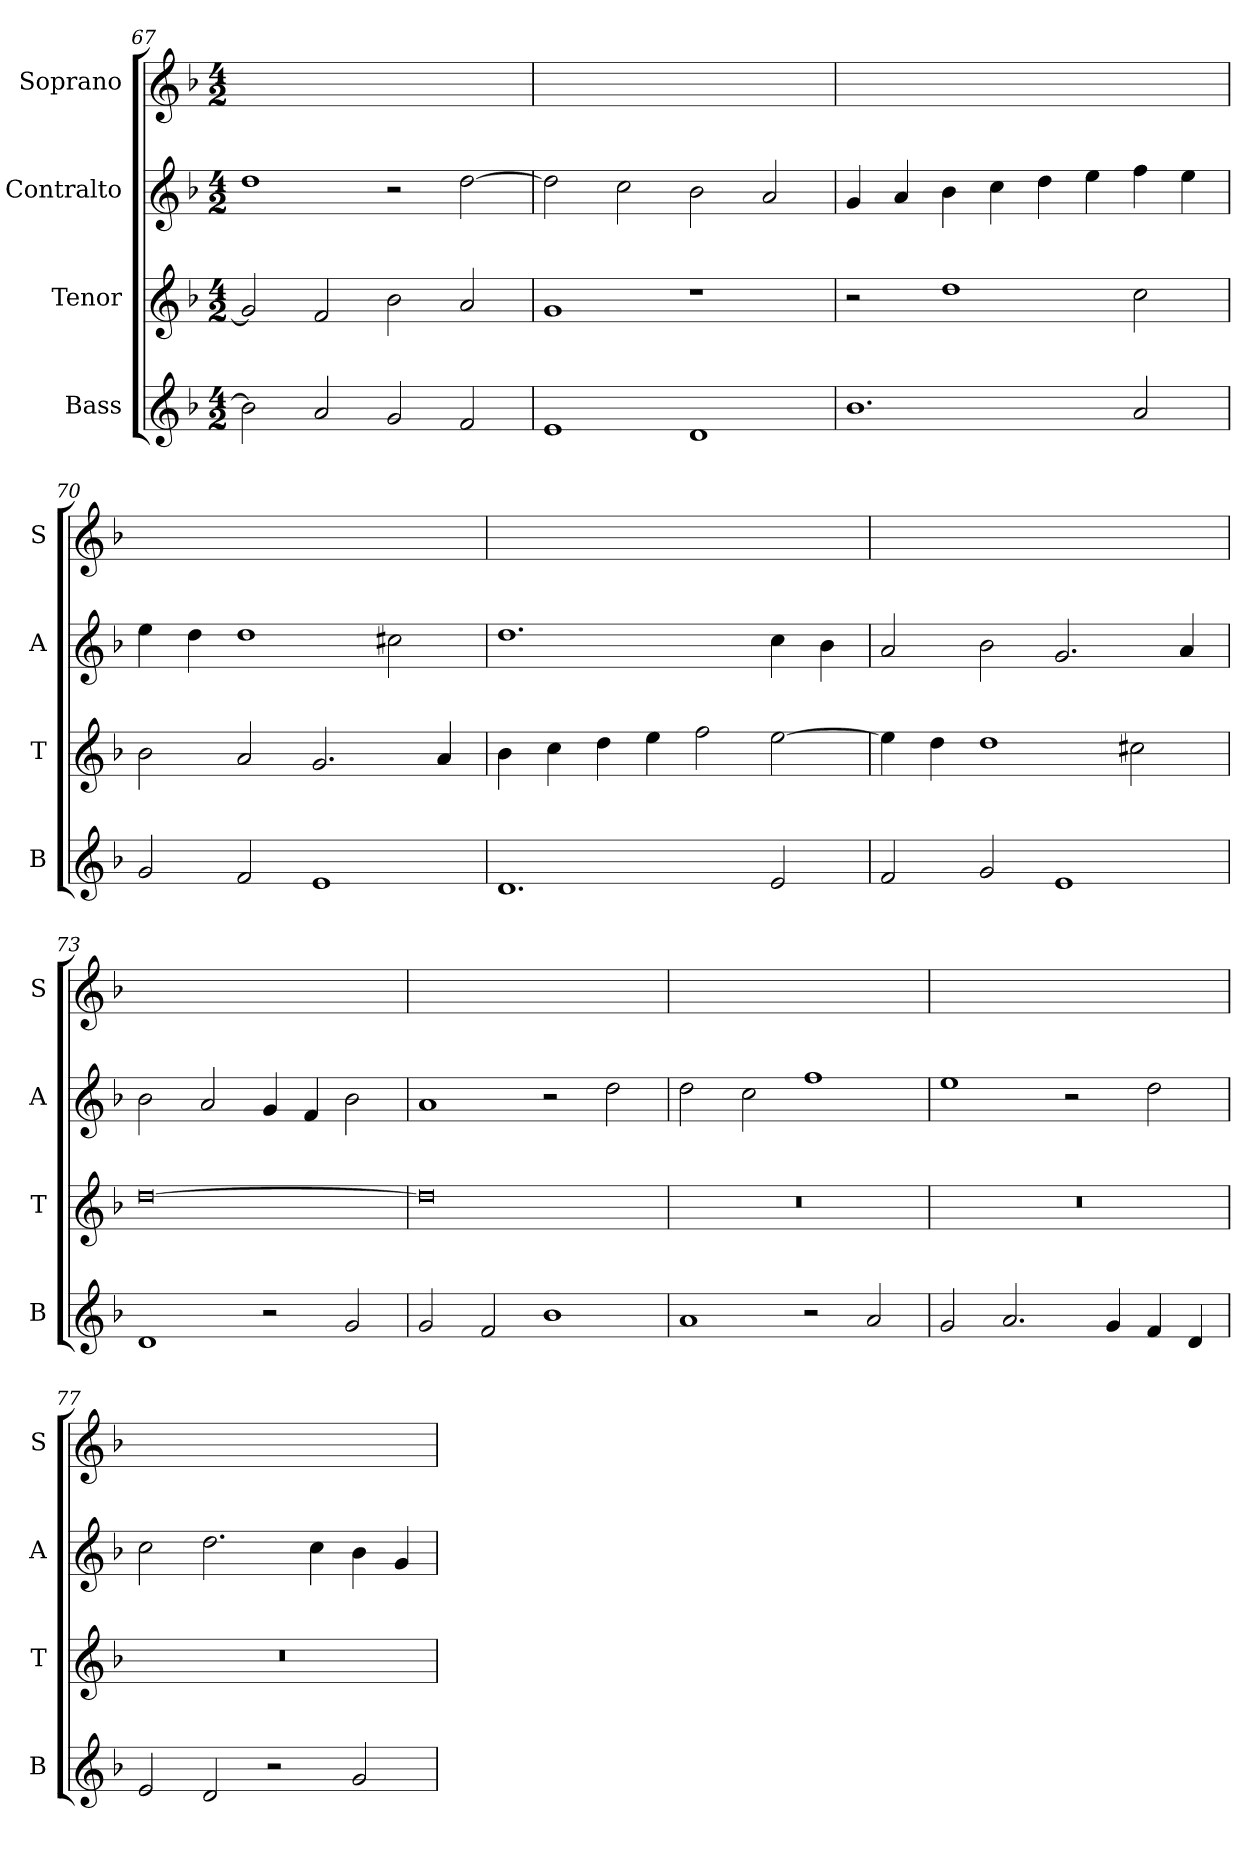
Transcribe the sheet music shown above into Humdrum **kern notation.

**kern	**kern	**kern	**kern
*part4	*part3	*part2	*part1
*staff4	*staff3	*staff2	*staff1
*I"Bass	*I"Tenor	*I"Contralto	*I"Soprano
*I'B	*I'T	*I'A	*I'S
*clefG2	*clefG2	*clefG2	*clefG2
*k[b-]	*k[b-]	*k[b-]	*k[b-]
*G:dor	*G:dor	*G:dor	*G:dor
*M4/2	*M4/2	*M4/2	*M4/2
=67	=67	=67	=67
2b-]	2g]	1dd	0ryy
2a	2f	.	.
2g	2b-	2r	.
2f	2a	[2dd	.
=68	=68	=68	=68
1e	1g	2dd]	0ryy
.	.	2cc	.
1d	1r	2b-	.
.	.	2a	.
=69	=69	=69	=69
1.b-	2r	4g	0ryy
.	.	4a	.
.	1dd	4b-	.
.	.	4cc	.
.	.	4dd	.
.	.	4ee	.
2a	2cc	4ff	.
.	.	4ee	.
=70	=70	=70	=70
2g	2b-	4ee	0ryy
.	.	4dd	.
2f	2a	1dd	.
1e	2.g	.	.
.	.	2cc#X	.
.	4a	.	.
=71	=71	=71	=71
1.d	4b-	1.dd	0ryy
.	4cc	.	.
.	4dd	.	.
.	4ee	.	.
.	2ff	.	.
2e	[2ee	4cc	.
.	.	4b-	.
=72	=72	=72	=72
2f	4ee]	2a	0ryy
.	4dd	.	.
2g	1dd	2b-	.
1e	.	2.g	.
.	2cc#X	.	.
.	.	4a	.
=73	=73	=73	=73
1d	[0dd	2b-	0ryy
.	.	2a	.
2r	.	4g	.
.	.	4f	.
2g	.	2b-	.
=74	=74	=74	=74
2g	0dd]	1a	0ryy
2f	.	.	.
1b-	.	2r	.
.	.	2dd	.
=75	=75	=75	=75
1a	0r	2dd	0ryy
.	.	2cc	.
2r	.	1ff	.
2a	.	.	.
=76	=76	=76	=76
2g	0r	1ee	0ryy
2.a	.	.	.
.	.	2r	.
4g	.	.	.
4f	.	2dd	.
4d	.	.	.
=77	=77	=77	=77
2e	0r	2cc	0ryy
2d	.	2.dd	.
2r	.	.	.
.	.	4cc	.
2g	.	4b-	.
.	.	4g	.
=	=	=	=
*-	*-	*-	*-
